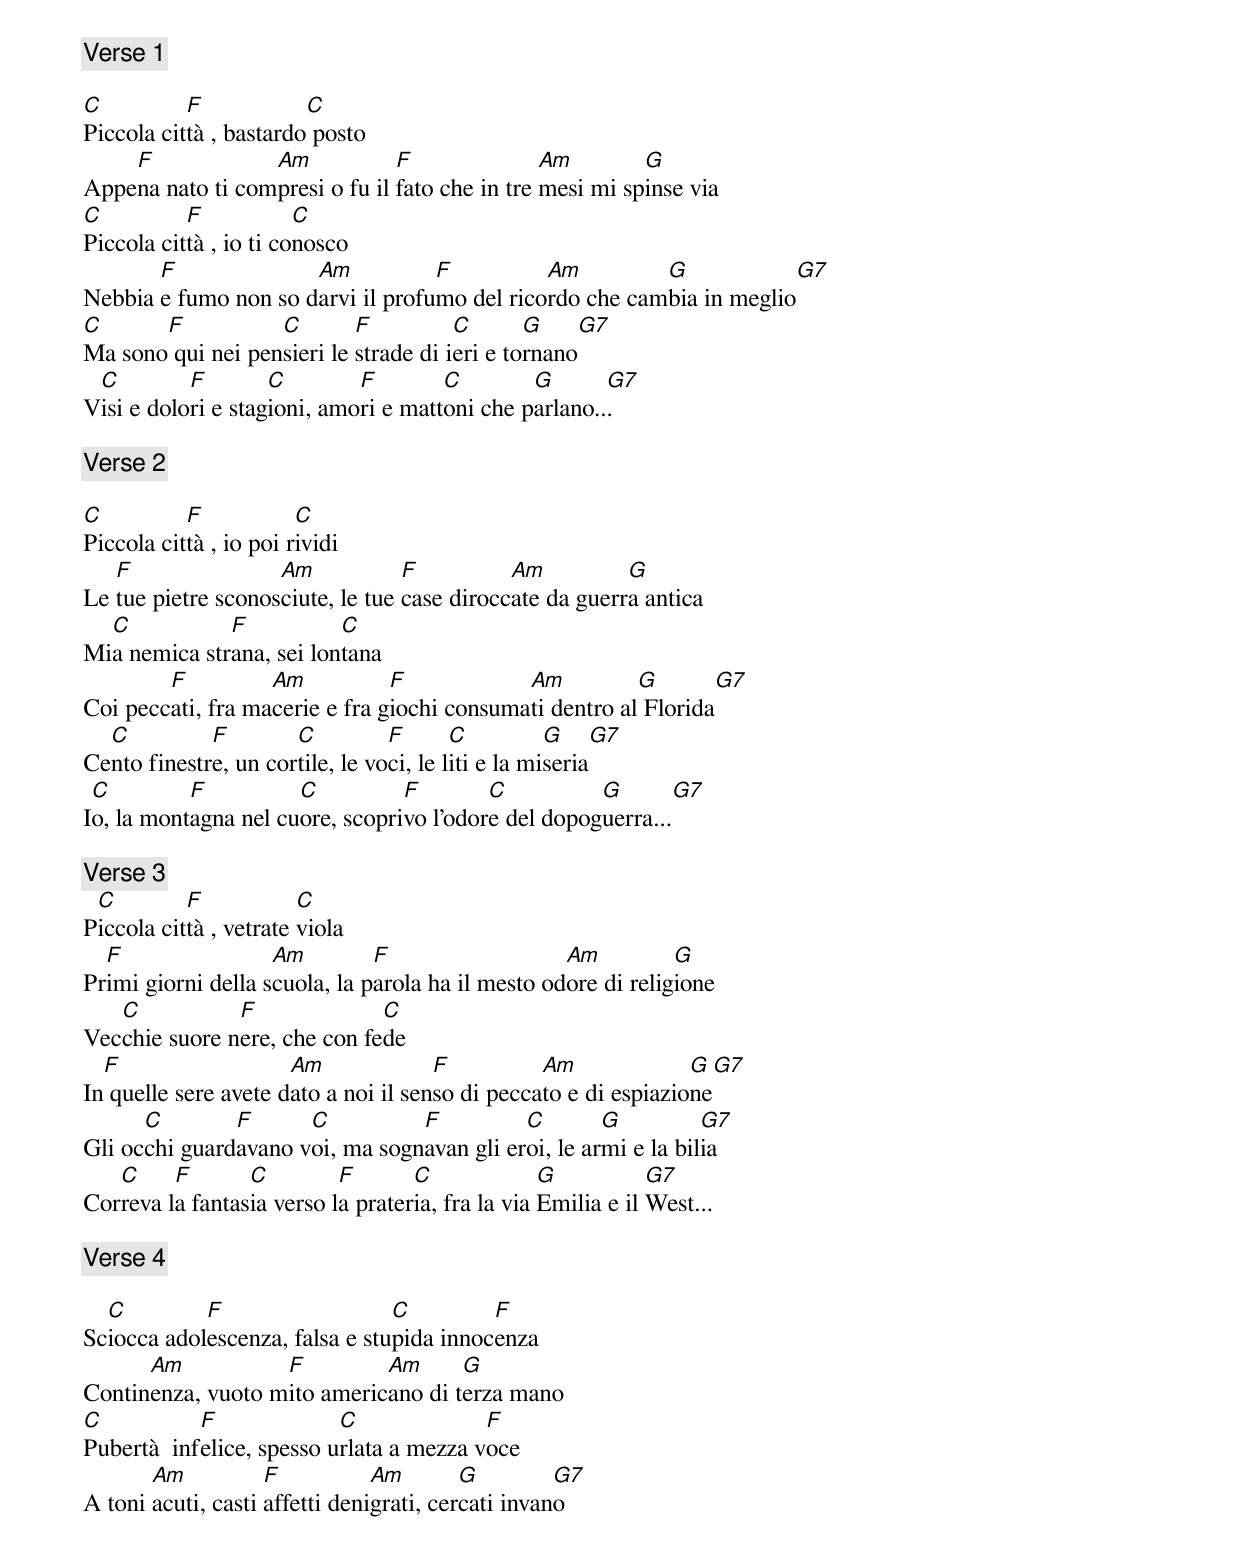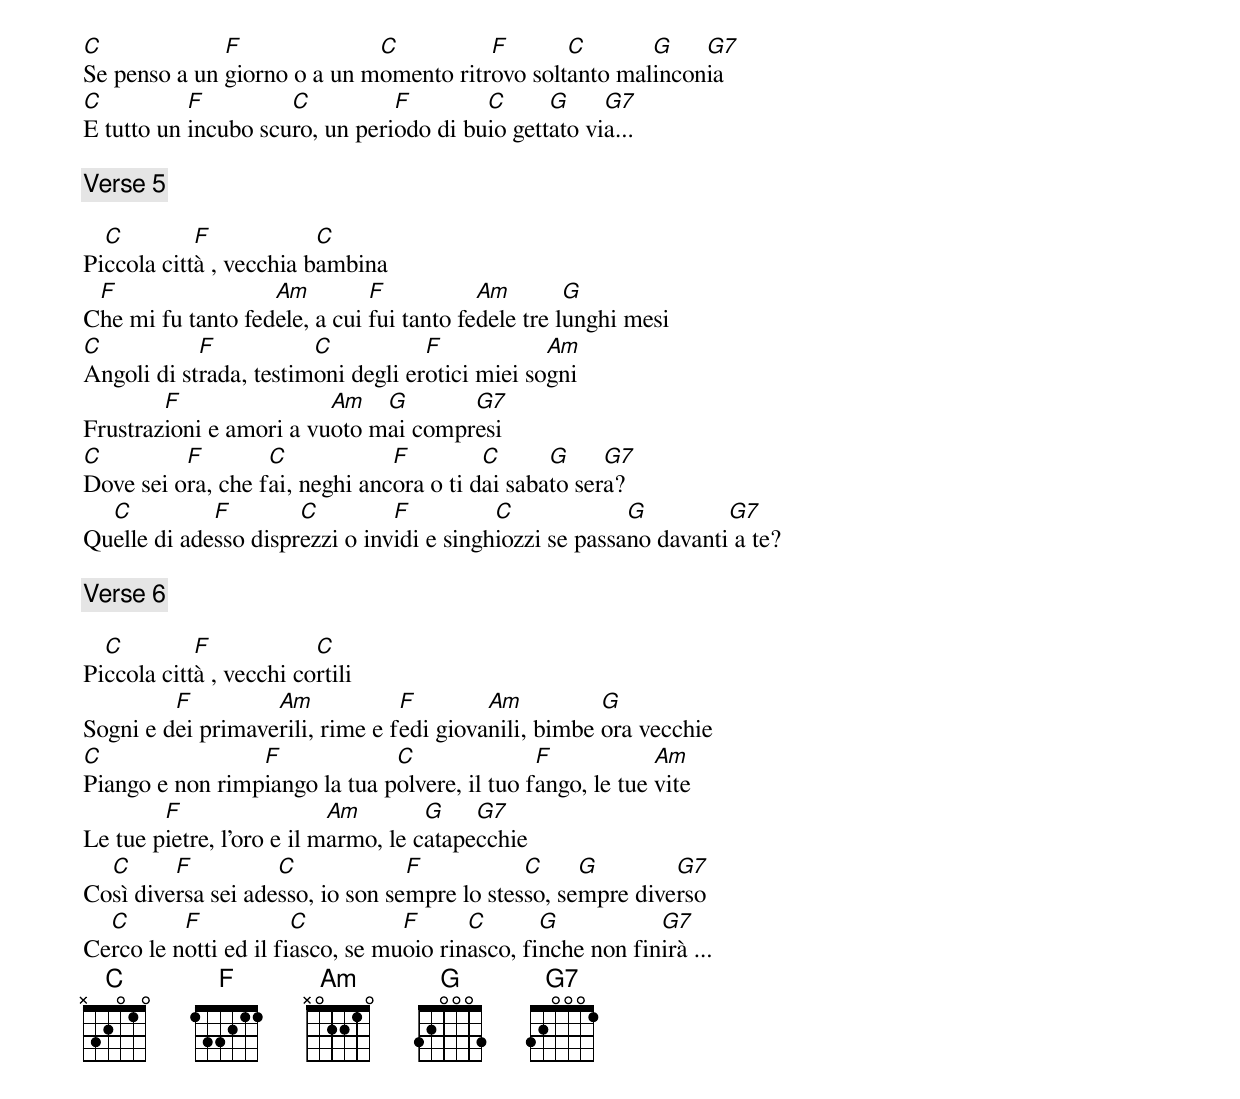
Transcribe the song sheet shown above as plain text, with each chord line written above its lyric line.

[Verse 1]

C          F            C
Piccola città , bastardo posto
    F             Am            F               Am        G
Appena nato ti compresi o fu il fato che in tre mesi mi spinse via
C          F            C
Piccola città , io ti conosco
       F              Am           F          Am         G             G7
Nebbia e fumo non so darvi il profumo del ricordo che cambia in meglio
C      F           C        F          C       G       G7
Ma sono qui nei pensieri le strade di ieri e tornano
 C         F        C        F        C        G       G7
Visi e dolori e stagioni, amori e mattoni che parlano...

[Verse 2]

C          F            C
Piccola città , io poi rividi
   F                Am            F          Am          G
Le tue pietre sconosciute, le tue case diroccate da guerra antica
  C           F           C
Mia nemica strana, sei lontana
        F          Am           F            Am          G         G7
Coi peccati, fra macerie e fra giochi consumati dentro al Florida
  C          F        C          F       C          G     G7
Cento finestre, un cortile, le voci, le liti e la miseria
 C         F          C          F        C          G        G7
Io, la montagna nel cuore, scoprivo l'odore del dopoguerra...

[Verse 3]
 C         F            C
Piccola città , vetrate viola
  F                 Am         F                   Am          G
Primi giorni della scuola, la parola ha il mesto odore di religione
   C           F              C
Vecchie suore nere, che con fede
  F                   Am              F          Am              G     G7
In quelle sere avete dato a noi il senso di peccato e di espiazione
      C        F      C          F          C        G          G7
Gli occhi guardavano voi, ma sognavan gli eroi, le armi e la bilia
   C     F       C         F       C              G           G7
Correva la fantasia verso la prateria, fra la via Emilia e il West...

[Verse 4]

  C         F                   C         F
Sciocca adolescenza, falsa e stupida innocenza
      Am           F         Am      G
Continenza, vuoto mito americano di terza mano
C           F              C              F
Pubertà  infelice, spesso urlata a mezza voce
       Am           F           Am        G         G7
A toni acuti, casti affetti denigrati, cercati invano
C             F              C          F       C       G    G7
Se penso a un giorno o a un momento ritrovo soltanto malinconia
C          F         C          F        C      G     G7
E tutto un incubo scuro, un periodo di buio gettato via...

[Verse 5]

  C         F            C
Piccola città , vecchia bambina
 F                 Am         F           Am        G
Che mi fu tanto fedele, a cui fui tanto fedele tre lunghi mesi
C           F           C           F            Am
Angoli di strada, testimoni degli erotici miei sogni
        F                Am   G       G7
Frustrazioni e amori a vuoto mai compresi
C         F        C            F         C      G     G7
Dove sei ora, che fai, neghi ancora o ti dai sabato sera?
  C          F        C         F          C             G         G7
Quelle di adesso disprezzi o invidi e singhiozzi se passano davanti a te?

[Verse 6]

  C         F            C
Piccola città , vecchi cortili
         F         Am            F        Am          G
Sogni e dei primaverili, rime e fedi giovanili, bimbe ora vecchie
C                F             C               F            Am
Piango e non rimpiango la tua polvere, il tuo fango, le tue vite
        F                  Am        G    G7
Le tue pietre, l'oro e il marmo, le catapecchie
  C      F          C             F           C     G        G7
Così diversa sei adesso, io son sempre lo stesso, sempre diverso
  C       F            C          F      C       G           G7
Cerco le notti ed il fiasco, se muoio rinasco, finche non finirà ...
